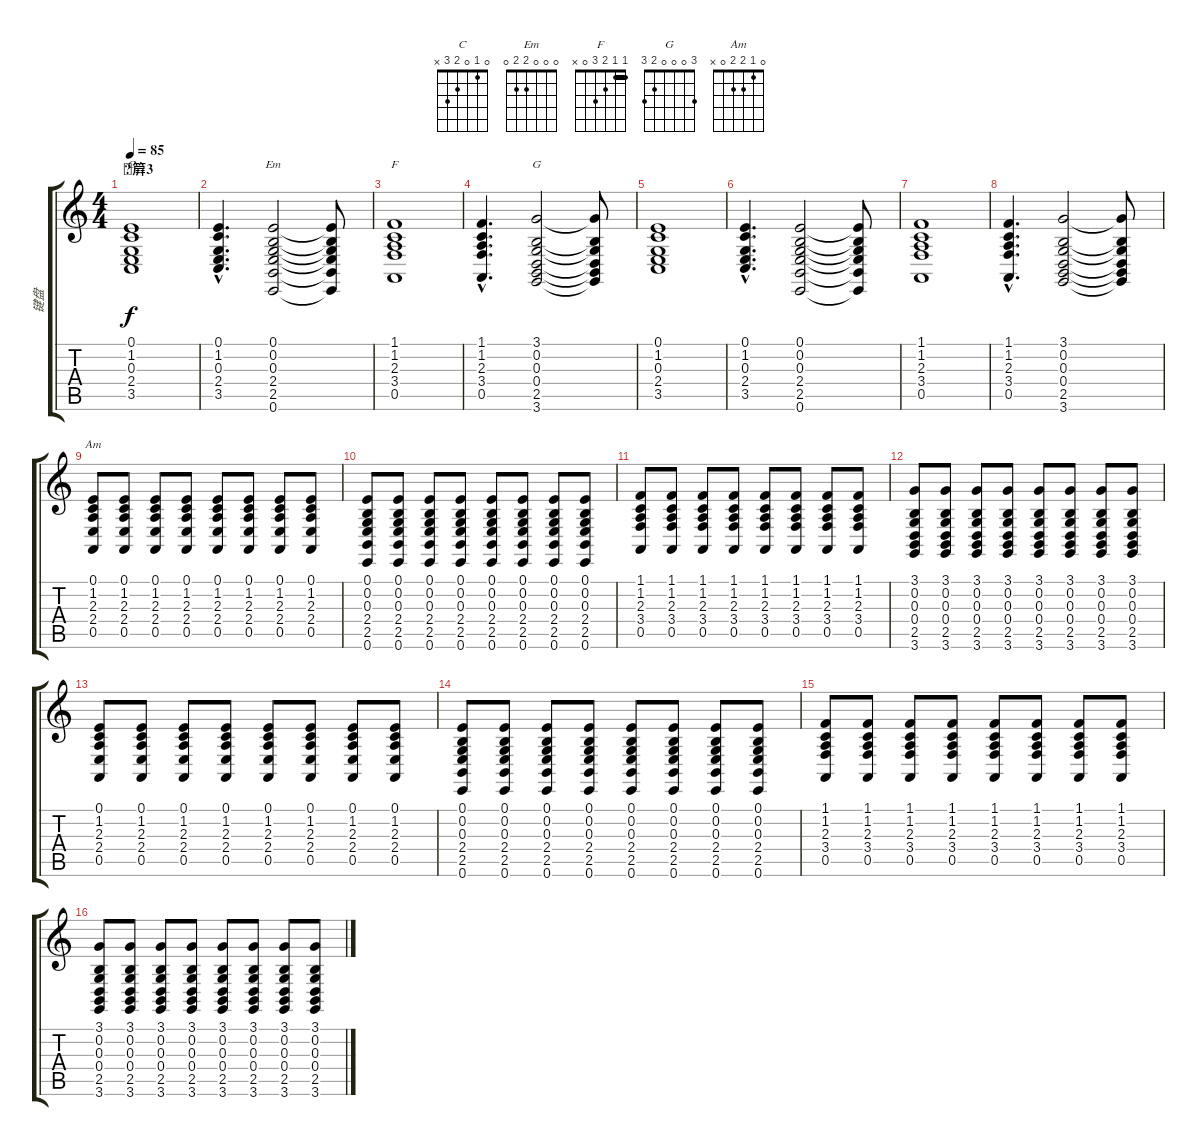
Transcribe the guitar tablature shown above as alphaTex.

\track ("键盘" "键盘") {instrument brightacousticpiano}
\staff {score tabs}
\tuning (E4 B3 G3 D3 A2 E2) {hide}
\chord ("C" 0 1 0 2 3 x)
\chord ("Em" 0 0 0 2 2 0)
\chord ("F" 1 1 2 3 0 x) {barre 1}
\chord ("G" 3 0 0 0 2 3)
\chord ("Am" 0 1 2 2 0 x)
\ts (4 4)
\section ("" "簈3")
\tempo 85
\clef g2
\ks c
(0.1 1.2 0.3 2.4 3.5).1{ch "C" dy f volume 9 instrument synthstrings1} |
(0.1{hac} 1.2{hac} 0.3{hac} 2.4{hac} 3.5{hac}).4{d volume 9 instrument synthstrings1} (0.1 0.2 0.3 2.4 2.5 0.6).2{ch "Em"} (0.1{t} 0.2{t} 0.3{t} 2.4{t} 2.5{t} 0.6{t}).8 |
(1.1 1.2 2.3 3.4 0.5).1{ch "F" volume 9 instrument synthstrings1} |
(1.1{hac} 1.2{hac} 2.3{hac} 3.4{hac} 0.5{hac}).4{d volume 9 instrument synthstrings1} (3.1 0.2 0.3 0.4 2.5 3.6).2{ch "G"} (3.1{t} 0.2{t} 0.3{t} 0.4{t} 2.5{t} 3.6{t}).8 |
(0.1 1.2 0.3 2.4 3.5).1{volume 9 instrument synthstrings1} |
(0.1{hac} 1.2{hac} 0.3{hac} 2.4{hac} 3.5{hac}).4{d volume 9 instrument synthstrings1} (0.1 0.2 0.3 2.4 2.5 0.6).2 (0.1{t} 0.2{t} 0.3{t} 2.4{t} 2.5{t} 0.6{t}).8 |
(1.1 1.2 2.3 3.4 0.5).1{volume 9 instrument synthstrings1} |
(1.1{hac} 1.2{hac} 2.3{hac} 3.4{hac} 0.5{hac}).4{d volume 9 instrument synthstrings1} (3.1 0.2 0.3 0.4 2.5 3.6).2 (3.1{t} 0.2{t} 0.3{t} 0.4{t} 2.5{t} 3.6{t}).8 |
\section ("" "")
(0.1 1.2 2.3 2.4 0.5).8{ch "Am" volume 13 instrument electricpiano2} (0.1 1.2 2.3 2.4 0.5).8 (0.1 1.2 2.3 2.4 0.5).8 (0.1 1.2 2.3 2.4 0.5).8 (0.1 1.2 2.3 2.4 0.5).8 (0.1 1.2 2.3 2.4 0.5).8 (0.1 1.2 2.3 2.4 0.5).8 (0.1 1.2 2.3 2.4 0.5).8 |
\section ("" "")
(0.1 0.2 0.3 2.4 2.5 0.6).8{instrument electricpiano2} (0.1 0.2 0.3 2.4 2.5 0.6).8 (0.1 0.2 0.3 2.4 2.5 0.6).8 (0.1 0.2 0.3 2.4 2.5 0.6).8 (0.1 0.2 0.3 2.4 2.5 0.6).8 (0.1 0.2 0.3 2.4 2.5 0.6).8 (0.1 0.2 0.3 2.4 2.5 0.6).8 (0.1 0.2 0.3 2.4 2.5 0.6).8 |
(1.1 1.2 2.3 3.4 0.5).8{instrument electricpiano2} (1.1 1.2 2.3 3.4 0.5).8 (1.1 1.2 2.3 3.4 0.5).8 (1.1 1.2 2.3 3.4 0.5).8 (1.1 1.2 2.3 3.4 0.5).8 (1.1 1.2 2.3 3.4 0.5).8 (1.1 1.2 2.3 3.4 0.5).8 (1.1 1.2 2.3 3.4 0.5).8 |
(3.1 0.2 0.3 0.4 2.5 3.6).8{instrument electricpiano2} (3.1 0.2 0.3 0.4 2.5 3.6).8 (3.1 0.2 0.3 0.4 2.5 3.6).8 (3.1 0.2 0.3 0.4 2.5 3.6).8 (3.1 0.2 0.3 0.4 2.5 3.6).8 (3.1 0.2 0.3 0.4 2.5 3.6).8 (3.1 0.2 0.3 0.4 2.5 3.6).8 (3.1 0.2 0.3 0.4 2.5 3.6).8 |
(0.1 1.2 2.3 2.4 0.5).8{volume 13 instrument electricpiano2} (0.1 1.2 2.3 2.4 0.5).8 (0.1 1.2 2.3 2.4 0.5).8 (0.1 1.2 2.3 2.4 0.5).8 (0.1 1.2 2.3 2.4 0.5).8 (0.1 1.2 2.3 2.4 0.5).8 (0.1 1.2 2.3 2.4 0.5).8 (0.1 1.2 2.3 2.4 0.5).8 |
(0.1 0.2 0.3 2.4 2.5 0.6).8{instrument electricpiano2} (0.1 0.2 0.3 2.4 2.5 0.6).8 (0.1 0.2 0.3 2.4 2.5 0.6).8 (0.1 0.2 0.3 2.4 2.5 0.6).8 (0.1 0.2 0.3 2.4 2.5 0.6).8 (0.1 0.2 0.3 2.4 2.5 0.6).8 (0.1 0.2 0.3 2.4 2.5 0.6).8 (0.1 0.2 0.3 2.4 2.5 0.6).8 |
(1.1 1.2 2.3 3.4 0.5).8{instrument electricpiano2} (1.1 1.2 2.3 3.4 0.5).8 (1.1 1.2 2.3 3.4 0.5).8 (1.1 1.2 2.3 3.4 0.5).8 (1.1 1.2 2.3 3.4 0.5).8 (1.1 1.2 2.3 3.4 0.5).8 (1.1 1.2 2.3 3.4 0.5).8 (1.1 1.2 2.3 3.4 0.5).8 |
(3.1 0.2 0.3 0.4 2.5 3.6).8{instrument electricpiano2} (3.1 0.2 0.3 0.4 2.5 3.6).8 (3.1 0.2 0.3 0.4 2.5 3.6).8 (3.1 0.2 0.3 0.4 2.5 3.6).8 (3.1 0.2 0.3 0.4 2.5 3.6).8 (3.1 0.2 0.3 0.4 2.5 3.6).8 (3.1 0.2 0.3 0.4 2.5 3.6).8 (3.1 0.2 0.3 0.4 2.5 3.6).8
